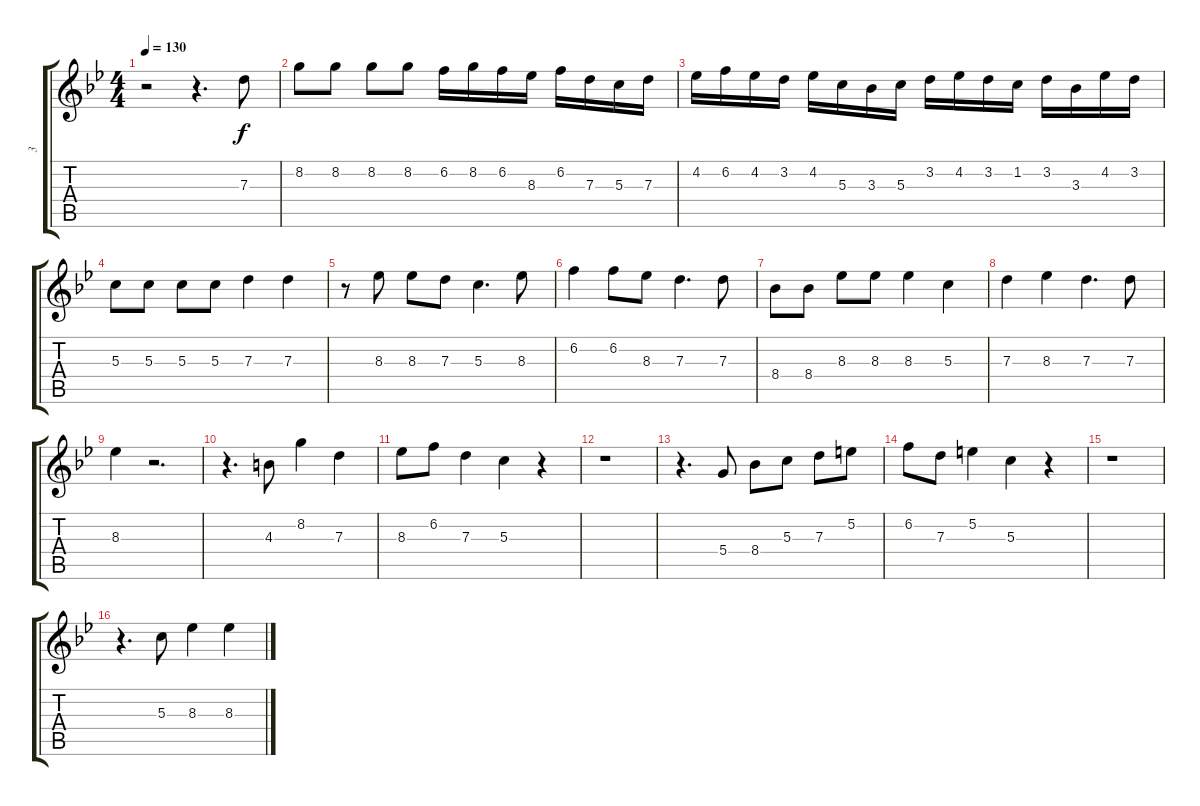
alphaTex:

\track ("3" "3") {instrument distortionguitar}
\staff {score tabs}
\tuning (E4 B3 G3 D3 A2 E2) {hide}
\ts (4 4)
\tempo 130
\clef g2
\ks gminor
r.2{dy f} r.4{d} 7.3.8 |
8.2.8 8.2.8 8.2.8 8.2.8 6.2.16 8.2.16 6.2.16 8.3.16 6.2.16 7.3.16 5.3.16 7.3.16 |
4.2.16 6.2.16 4.2.16 3.2.16 4.2.16 5.3.16 3.3.16 5.3.16 3.2.16 4.2.16 3.2.16 1.2.16 3.2.16 3.3.16 4.2.16 3.2.16 |
5.3.8 5.3.8 5.3.8 5.3.8 7.3.4 7.3.4 |
r.8 8.3.8 8.3.8 7.3.8 5.3.4{d} 8.3.8 |
6.2.4 6.2.8 8.3.8 7.3.4{d} 7.3.8 |
8.4.8 8.4.8 8.3.8 8.3.8 8.3.4 5.3.4 |
7.3.4 8.3.4 7.3.4{d} 7.3.8 |
8.3.4 r.2{d} |
r.4{d} 4.3.8 8.2.4 7.3.4 |
8.3.8 6.2.8 7.3.4 5.3.4 r.4 |
r.1 |
r.4{d} 5.4.8 8.4.8 5.3.8 7.3.8 5.2.8 |
6.2.8 7.3.8 5.2.4 5.3.4 r.4 |
r.1 |
r.4{d} 5.3.8 8.3.4 8.3.4
